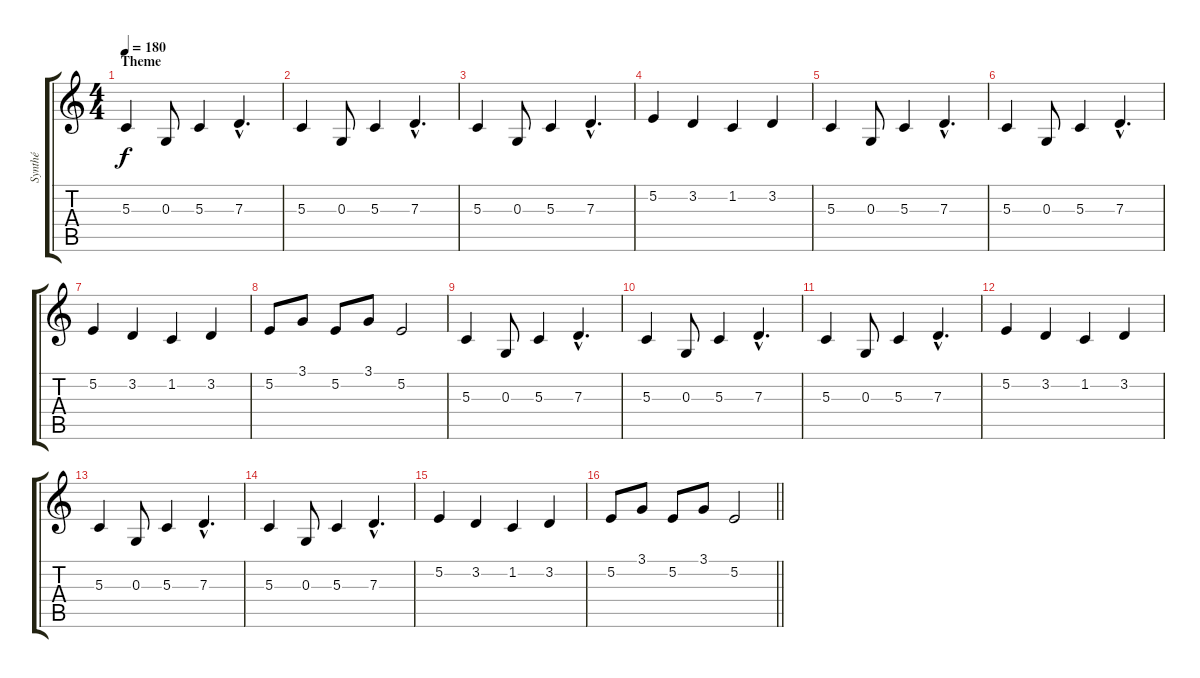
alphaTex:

\track ("Synthé" "Synthé") {instrument synthbrass1}
\staff {score tabs}
\tuning (E4 B3 G3 D3 A2 D2) {hide}
\ts (4 4)
\section ("" "Theme")
\tempo 180
\clef g2
\ks c
5.3.4{dy f volume 16} 0.3.8 5.3.4 7.3{hac}.4{d} |
5.3.4 0.3.8 5.3.4 7.3{hac}.4{d} |
5.3.4 0.3.8 5.3.4 7.3{hac}.4{d} |
5.2.4 3.2.4 1.2.4 3.2.4 |
5.3.4 0.3.8 5.3.4 7.3{hac}.4{d} |
5.3.4 0.3.8 5.3.4 7.3{hac}.4{d} |
5.2.4 3.2.4 1.2.4 3.2.4 |
5.2.8 3.1.8 5.2.8 3.1.8 5.2.2 |
5.3.4 0.3.8 5.3.4 7.3{hac}.4{d} |
5.3.4 0.3.8 5.3.4 7.3{hac}.4{d} |
5.3.4 0.3.8 5.3.4 7.3{hac}.4{d} |
5.2.4 3.2.4 1.2.4 3.2.4 |
5.3.4 0.3.8 5.3.4 7.3{hac}.4{d} |
5.3.4 0.3.8 5.3.4 7.3{hac}.4{d} |
5.2.4 3.2.4 1.2.4 3.2.4 |
\barLineRight lightlight
5.2.8 3.1.8 5.2.8 3.1.8 5.2.2
